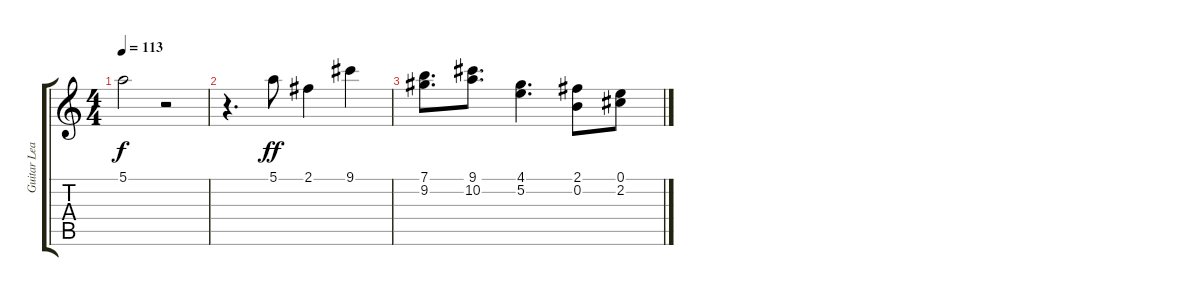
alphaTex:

\track ("Guitar Lead" "Guitar Lea") {instrument acousticguitarnylon}
\staff {score tabs}
\tuning (E4 B3 G3 D3 A2 E2) {hide}
\ts (4 4)
\tempo 113
\clef g2
\ks c
5.1{t}.2{dy f volume 0} r.2 |
r.4{d} 5.1.8{dy ff} 2.1.4 9.1.4 |
(7.1 9.2).8{d} (9.1 10.2).8{d} (4.1 5.2).4{d} (2.1 0.2).8 (0.1 2.2).8
